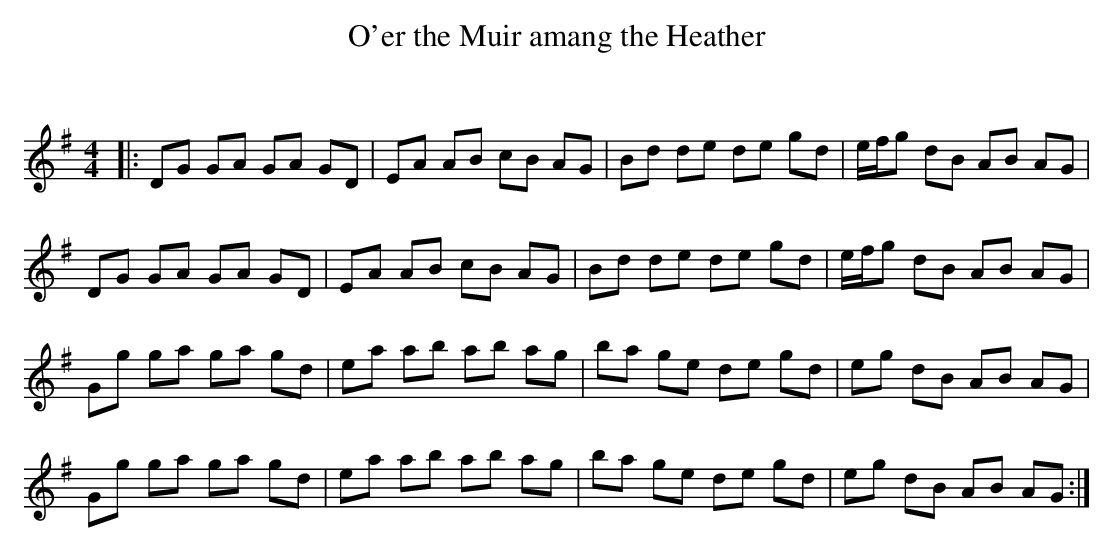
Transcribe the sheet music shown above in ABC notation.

X:1
T: O'er the Muir amang the Heather
C:
Q: 232
K:G
M:4/4
L:1/8
|:DG GA GA GD|EA AB cB AG|Bd de de gd|e1/2f1/2g dB AB AG|
DG GA GA GD|EA AB cB AG|Bd de de gd|e1/2f1/2g dB AB AG|
Gg ga ga gd|ea ab ab ag|ba ge de gd|eg dB AB AG|
Gg ga ga gd|ea ab ab ag|ba ge de gd|eg dB AB AG:|
